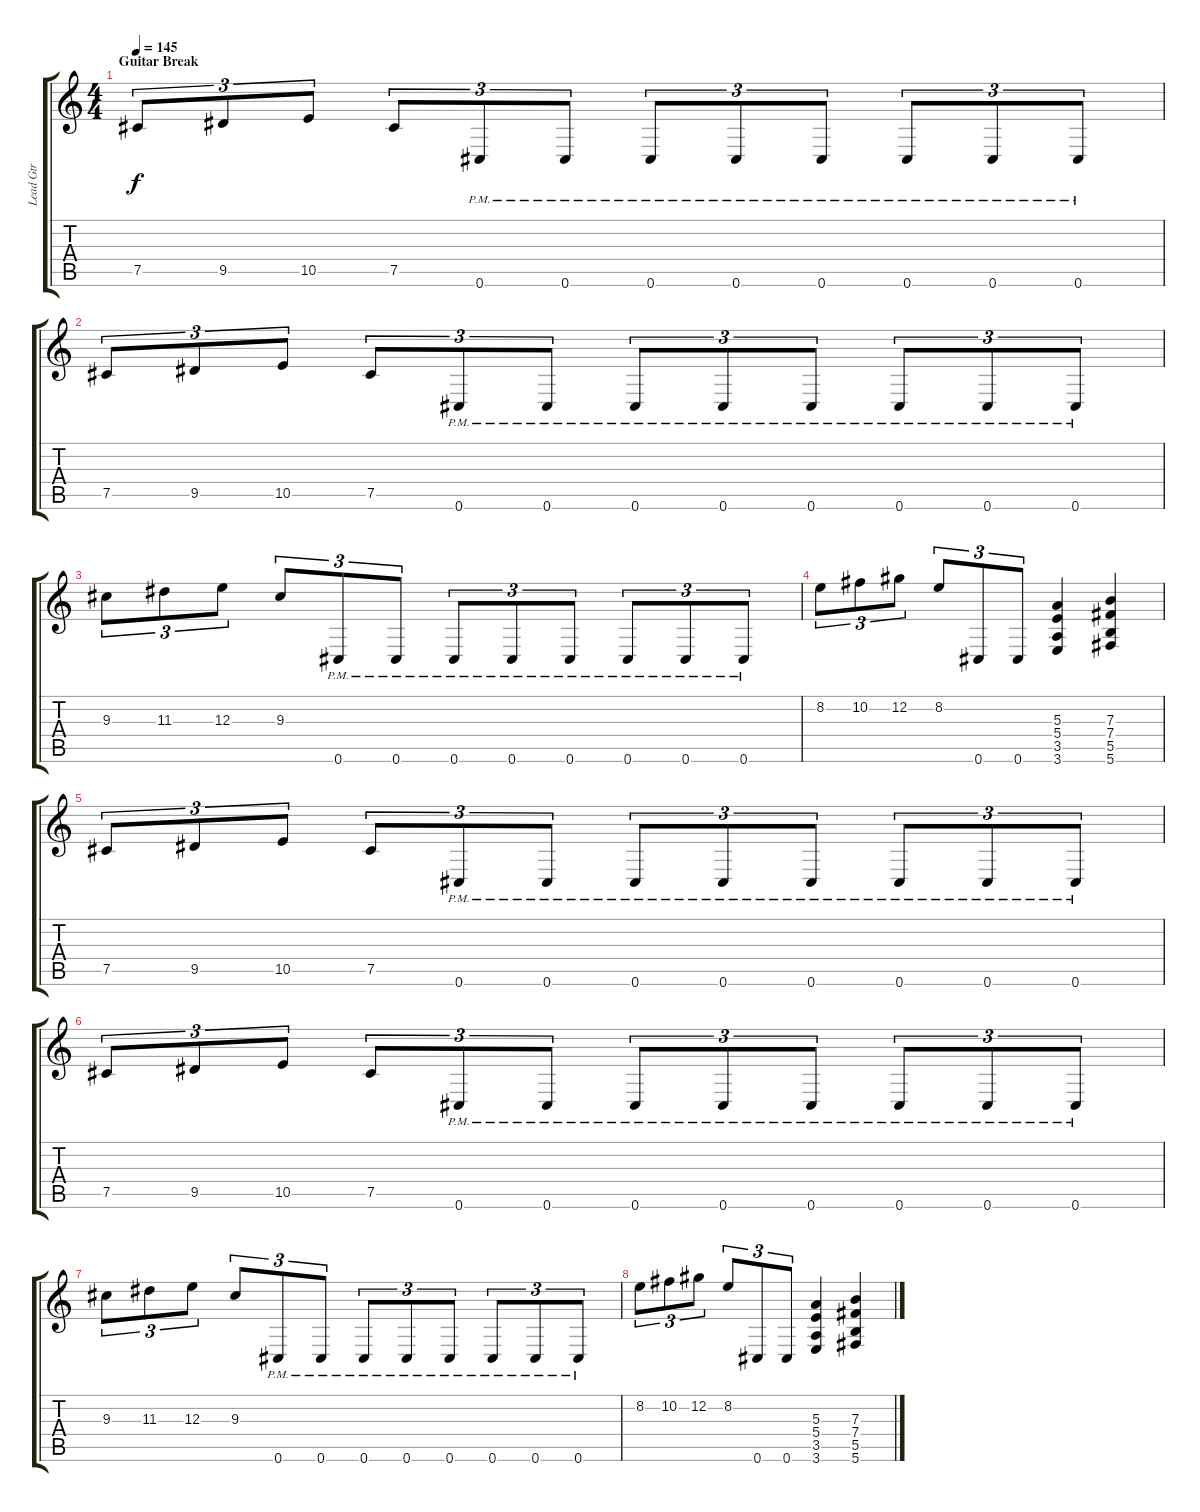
\track ("Lead Gtr" "Lead Gtr") {instrument distortionguitar}
\staff {score tabs}
\tuning (Db4 Ab3 E3 B2 Gb2 Db2) {hide}
\ts (4 4)
\section ("" "Guitar Break")
\tempo 145
\clef g2
\ks c
7.5.8{tu (3 2) dy f} 9.5.8{tu (3 2)} 10.5.8{tu (3 2)} 7.5.8{tu (3 2)} 0.6{pm}.8{tu (3 2)} 0.6{pm}.8{tu (3 2)} 0.6{pm}.8{tu (3 2)} 0.6{pm}.8{tu (3 2)} 0.6{pm}.8{tu (3 2)} 0.6{pm}.8{tu (3 2)} 0.6{pm}.8{tu (3 2)} 0.6{pm}.8{tu (3 2)} |
7.5.8{tu (3 2)} 9.5.8{tu (3 2)} 10.5.8{tu (3 2)} 7.5.8{tu (3 2)} 0.6{pm}.8{tu (3 2)} 0.6{pm}.8{tu (3 2)} 0.6{pm}.8{tu (3 2)} 0.6{pm}.8{tu (3 2)} 0.6{pm}.8{tu (3 2)} 0.6{pm}.8{tu (3 2)} 0.6{pm}.8{tu (3 2)} 0.6{pm}.8{tu (3 2)} |
9.3.8{tu (3 2)} 11.3.8{tu (3 2)} 12.3.8{tu (3 2)} 9.3.8{tu (3 2)} 0.6{pm}.8{tu (3 2)} 0.6{pm}.8{tu (3 2)} 0.6{pm}.8{tu (3 2)} 0.6{pm}.8{tu (3 2)} 0.6{pm}.8{tu (3 2)} 0.6{pm}.8{tu (3 2)} 0.6{pm}.8{tu (3 2)} 0.6{pm}.8{tu (3 2)} |
8.2.8{tu (3 2)} 10.2.8{tu (3 2)} 12.2.8{tu (3 2)} 8.2.8{tu (3 2)} 0.6.8{tu (3 2)} 0.6.8{tu (3 2)} (5.3 5.4 3.5 3.6).4 (7.3 7.4 5.5 5.6).4 |
7.5.8{tu (3 2)} 9.5.8{tu (3 2)} 10.5.8{tu (3 2)} 7.5.8{tu (3 2)} 0.6{pm}.8{tu (3 2)} 0.6{pm}.8{tu (3 2)} 0.6{pm}.8{tu (3 2)} 0.6{pm}.8{tu (3 2)} 0.6{pm}.8{tu (3 2)} 0.6{pm}.8{tu (3 2)} 0.6{pm}.8{tu (3 2)} 0.6{pm}.8{tu (3 2)} |
7.5.8{tu (3 2)} 9.5.8{tu (3 2)} 10.5.8{tu (3 2)} 7.5.8{tu (3 2)} 0.6{pm}.8{tu (3 2)} 0.6{pm}.8{tu (3 2)} 0.6{pm}.8{tu (3 2)} 0.6{pm}.8{tu (3 2)} 0.6{pm}.8{tu (3 2)} 0.6{pm}.8{tu (3 2)} 0.6{pm}.8{tu (3 2)} 0.6{pm}.8{tu (3 2)} |
9.3.8{tu (3 2)} 11.3.8{tu (3 2)} 12.3.8{tu (3 2)} 9.3.8{tu (3 2)} 0.6{pm}.8{tu (3 2)} 0.6{pm}.8{tu (3 2)} 0.6{pm}.8{tu (3 2)} 0.6{pm}.8{tu (3 2)} 0.6{pm}.8{tu (3 2)} 0.6{pm}.8{tu (3 2)} 0.6{pm}.8{tu (3 2)} 0.6{pm}.8{tu (3 2)} |
8.2.8{tu (3 2)} 10.2.8{tu (3 2)} 12.2.8{tu (3 2)} 8.2.8{tu (3 2)} 0.6.8{tu (3 2)} 0.6.8{tu (3 2)} (5.3 5.4 3.5 3.6).4 (7.3 7.4 5.5 5.6).4
